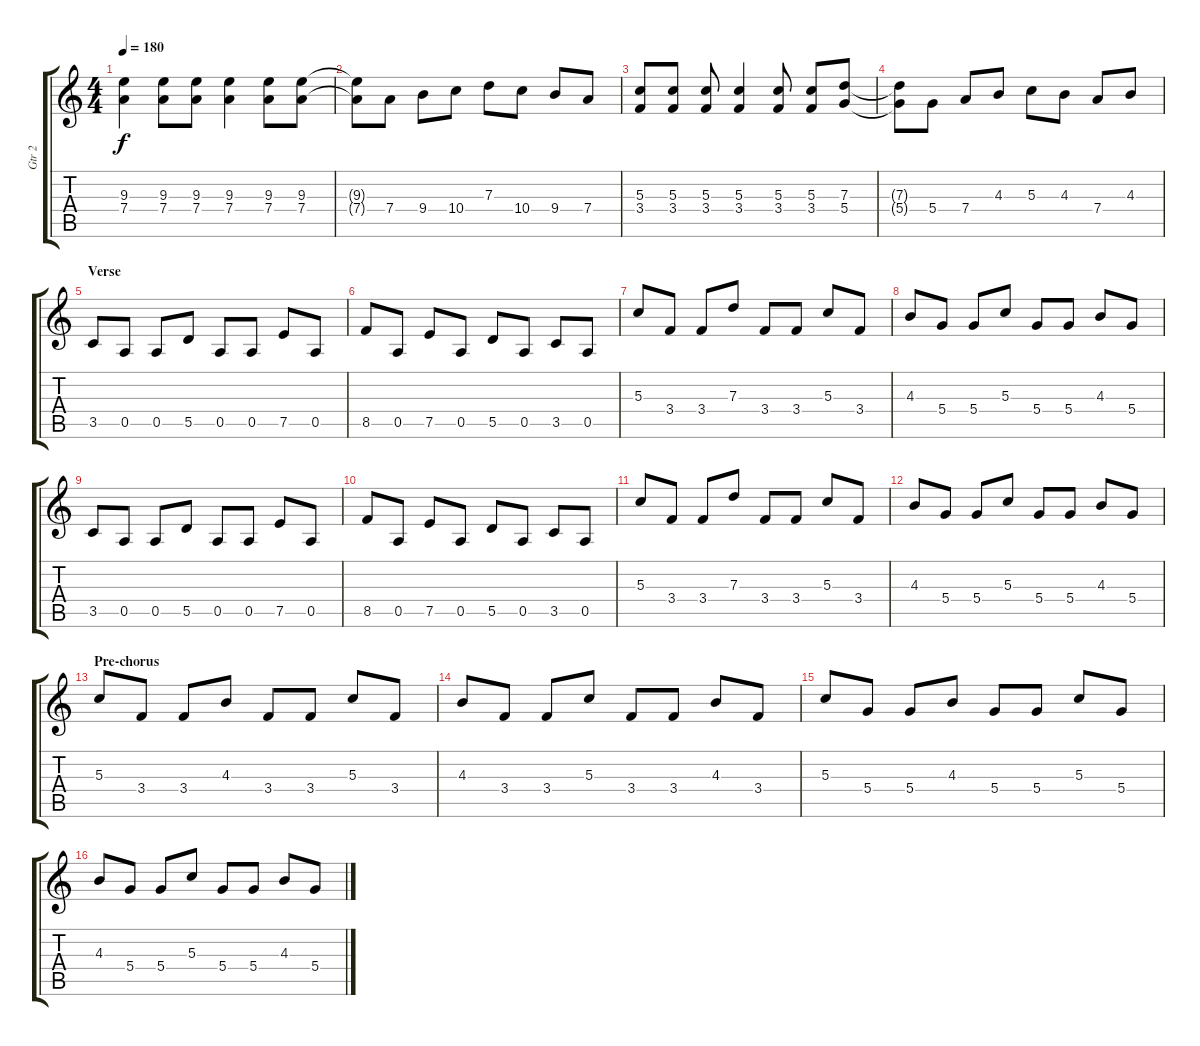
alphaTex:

\track ("Gtr 2" "Gtr 2") {instrument distortionguitar}
\staff {score tabs}
\tuning (E4 B3 G3 D3 A2 E2) {hide}
\ts (4 4)
\tempo 180
\clef g2
\ks c
(9.3 7.4).4{dy f} (9.3 7.4).8 (9.3 7.4).8 (9.3 7.4).4 (9.3 7.4).8 (9.3 7.4).8 |
(9.3{t} 7.4{t}).8 7.4.8 9.4.8 10.4.8 7.3.8 10.4.8 9.4.8 7.4.8 |
(5.3 3.4).8 (5.3 3.4).8 (5.3 3.4).8 (5.3 3.4).4 (5.3 3.4).8 (5.3 3.4).8 (7.3 5.4).8 |
(7.3{t} 5.4{t}).8 5.4.8 7.4.8 4.3.8 5.3.8 4.3.8 7.4.8 4.3.8 |
\section ("" "Verse")
3.5.8 0.5.8 0.5.8 5.5.8 0.5.8 0.5.8 7.5.8 0.5.8 |
8.5.8 0.5.8 7.5.8 0.5.8 5.5.8 0.5.8 3.5.8 0.5.8 |
5.3.8 3.4.8 3.4.8 7.3.8 3.4.8 3.4.8 5.3.8 3.4.8 |
4.3.8 5.4.8 5.4.8 5.3.8 5.4.8 5.4.8 4.3.8 5.4.8 |
3.5.8 0.5.8 0.5.8 5.5.8 0.5.8 0.5.8 7.5.8 0.5.8 |
8.5.8 0.5.8 7.5.8 0.5.8 5.5.8 0.5.8 3.5.8 0.5.8 |
5.3.8 3.4.8 3.4.8 7.3.8 3.4.8 3.4.8 5.3.8 3.4.8 |
4.3.8 5.4.8 5.4.8 5.3.8 5.4.8 5.4.8 4.3.8 5.4.8 |
\section ("" "Pre-chorus")
5.3.8 3.4.8 3.4.8 4.3.8 3.4.8 3.4.8 5.3.8 3.4.8 |
4.3.8 3.4.8 3.4.8 5.3.8 3.4.8 3.4.8 4.3.8 3.4.8 |
5.3.8 5.4.8 5.4.8 4.3.8 5.4.8 5.4.8 5.3.8 5.4.8 |
4.3.8 5.4.8 5.4.8 5.3.8 5.4.8 5.4.8 4.3.8 5.4.8
